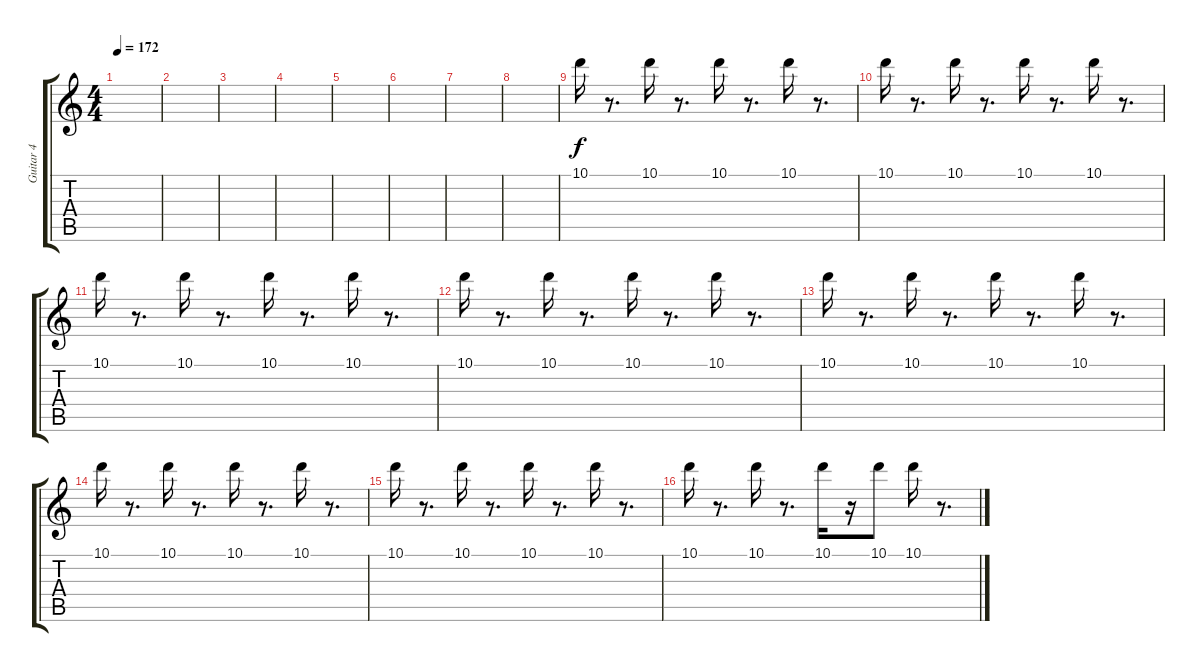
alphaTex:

\track ("Guitar 4" "Guitar 4") {instrument overdrivenguitar}
\staff {score tabs}
\tuning (E4 B3 G3 D3 A2 E2) {hide}
\ts (4 4)
\tempo 172
\clef g2
\ks c
|
|
|
|
|
|
|
|
10.1.16 r.8{d} 10.1.16 r.8{d} 10.1.16 r.8{d} 10.1.16 r.8{d} |
10.1.16 r.8{d} 10.1.16 r.8{d} 10.1.16 r.8{d} 10.1.16 r.8{d} |
10.1.16 r.8{d} 10.1.16 r.8{d} 10.1.16 r.8{d} 10.1.16 r.8{d} |
10.1.16 r.8{d} 10.1.16 r.8{d} 10.1.16 r.8{d} 10.1.16 r.8{d} |
10.1.16 r.8{d} 10.1.16 r.8{d} 10.1.16 r.8{d} 10.1.16 r.8{d} |
10.1.16 r.8{d} 10.1.16 r.8{d} 10.1.16 r.8{d} 10.1.16 r.8{d} |
10.1.16 r.8{d} 10.1.16 r.8{d} 10.1.16 r.8{d} 10.1.16 r.8{d} |
10.1.16 r.8{d} 10.1.16 r.8{d} 10.1.16 r.16 10.1.8 10.1.16 r.8{d}
